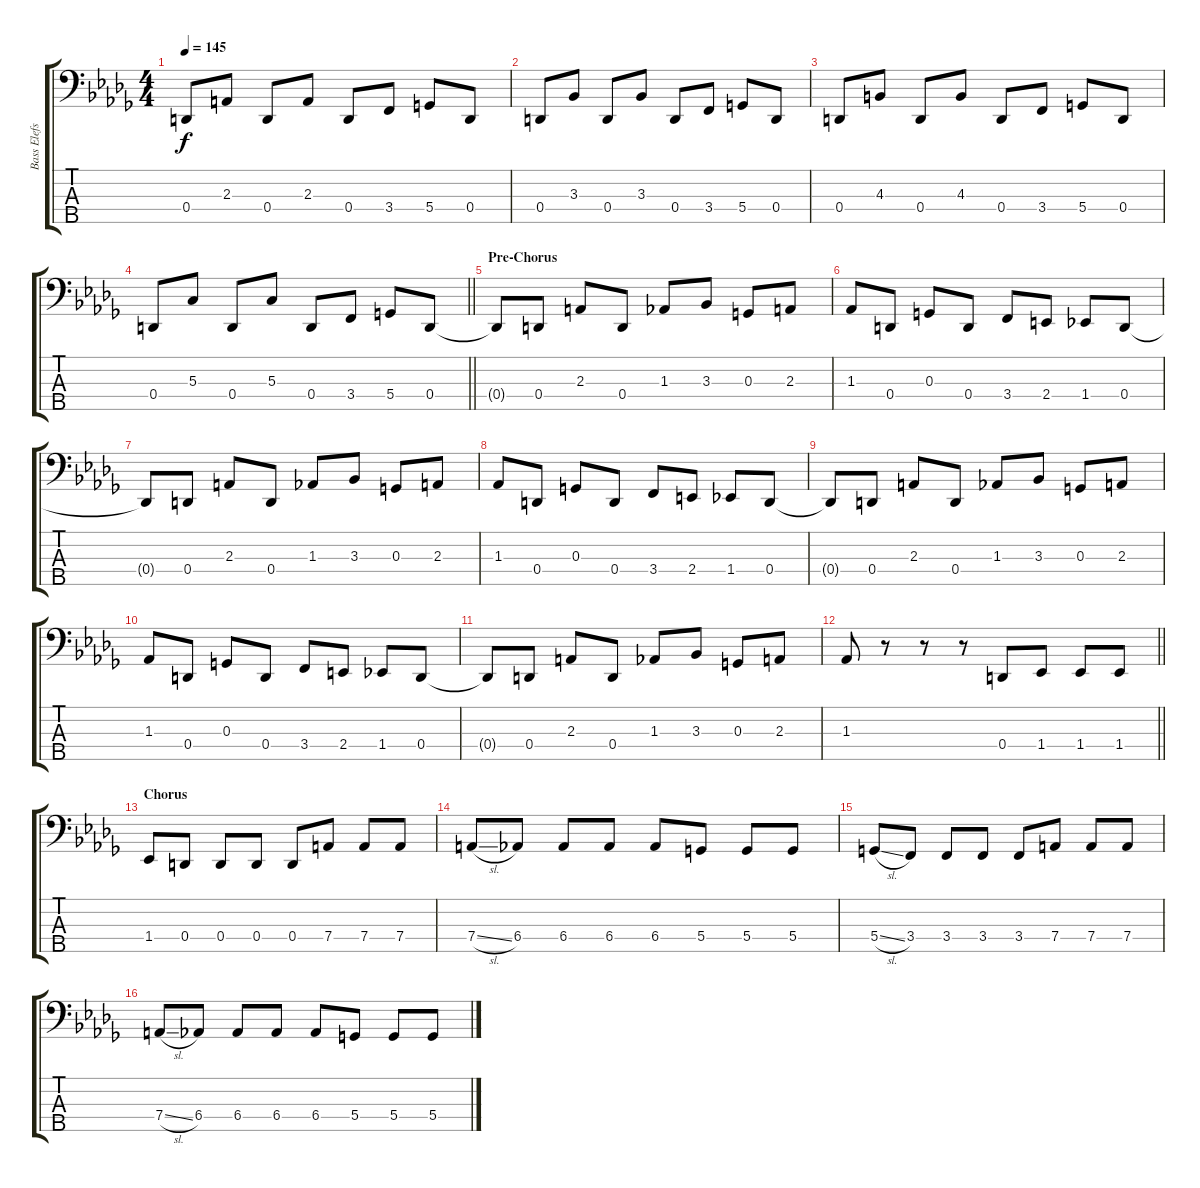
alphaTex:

\track ("Bass Elefson" "Bass Elefs") {instrument electricbasspick}
\staff {score tabs}
\tuning (F2 C2 G1 D1 A0) {hide}
\ts (4 4)
\tempo 145
\clef f4
\ks db
0.4.8{dy f} 2.3.8 0.4.8 2.3.8 0.4.8 3.4.8 5.4.8 0.4.8 |
0.4.8 3.3.8 0.4.8 3.3.8 0.4.8 3.4.8 5.4.8 0.4.8 |
0.4.8 4.3.8 0.4.8 4.3.8 0.4.8 3.4.8 5.4.8 0.4.8 |
\barLineRight lightlight
0.4.8 5.3.8 0.4.8 5.3.8 0.4.8 3.4.8 5.4.8 0.4.8 |
\section ("" "Pre-Chorus")
0.4{t}.8 0.4.8 2.3.8 0.4.8 1.3.8 3.3.8 0.3.8 2.3.8 |
1.3.8 0.4.8 0.3.8 0.4.8 3.4.8 2.4.8 1.4.8 0.4.8 |
0.4{t}.8 0.4.8 2.3.8 0.4.8 1.3.8 3.3.8 0.3.8 2.3.8 |
1.3.8 0.4.8 0.3.8 0.4.8 3.4.8 2.4.8 1.4.8 0.4.8 |
0.4{t}.8 0.4.8 2.3.8 0.4.8 1.3.8 3.3.8 0.3.8 2.3.8 |
1.3.8 0.4.8 0.3.8 0.4.8 3.4.8 2.4.8 1.4.8 0.4.8 |
0.4{t}.8 0.4.8 2.3.8 0.4.8 1.3.8 3.3.8 0.3.8 2.3.8 |
\barLineRight lightlight
1.3.8 r.8 r.8 r.8 0.4.8 1.4.8 1.4.8 1.4.8 |
\section ("" "Chorus")
1.4.8 0.4.8 0.4.8 0.4.8 0.4.8 7.4.8 7.4.8 7.4.8 |
7.4{sl}.8 6.4.8 6.4.8 6.4.8 6.4.8 5.4.8 5.4.8 5.4.8 |
5.4{sl}.8 3.4.8 3.4.8 3.4.8 3.4.8 7.4.8 7.4.8 7.4.8 |
7.4{sl}.8 6.4.8 6.4.8 6.4.8 6.4.8 5.4.8 5.4.8 5.4.8
